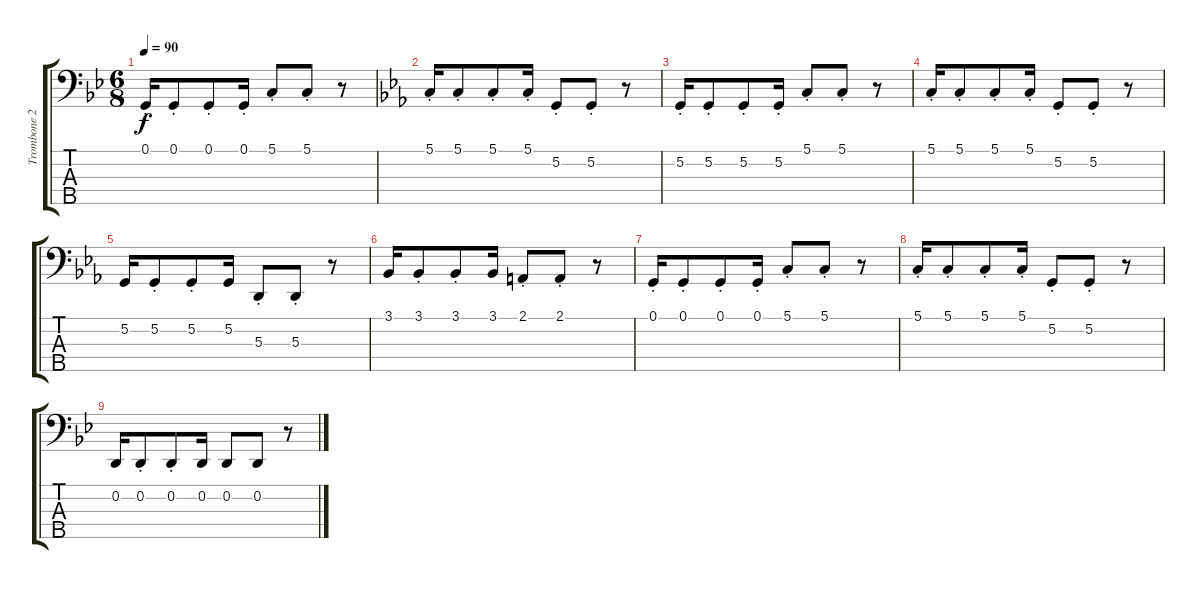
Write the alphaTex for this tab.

\track ("Trombone 2" "Trombone 2") {instrument trombone}
\staff {score tabs}
\tuning (G2 D2 A1 E1 B0) {hide}
\ts (6 8)
\tempo 90
\clef f4
\ks gminor
0.1{st}.16{dy f} 0.1{st}.8 0.1{st}.8 0.1{st}.16 5.1{st}.8 5.1{st}.8 r.8 |
\ks cminor
5.1{st}.16 5.1{st}.8 5.1{st}.8 5.1{st}.16 5.2{st}.8 5.2{st}.8 r.8 |
5.2{st}.16 5.2{st}.8 5.2{st}.8 5.2{st}.16 5.1{st}.8 5.1{st}.8 r.8 |
5.1{st}.16 5.1{st}.8 5.1{st}.8 5.1{st}.16 5.2{st}.8 5.2{st}.8 r.8 |
5.2.16 5.2{st}.8 5.2{st}.8 5.2.16 5.3{st}.8 5.3{st}.8 r.8 |
3.1.16 3.1{st}.8 3.1{st}.8 3.1.16 2.1{st}.8 2.1{st}.8 r.8 |
0.1{st}.16 0.1{st}.8 0.1{st}.8 0.1{st}.16 5.1{st}.8 5.1{st}.8 r.8 |
5.1{st}.16 5.1{st}.8 5.1{st}.8 5.1{st}.16 5.2{st}.8 5.2{st}.8 r.8 |
\ks gminor
0.2.16 0.2{st}.8 0.2{st}.8 0.2.16 0.2.8 0.2.8 r.8
